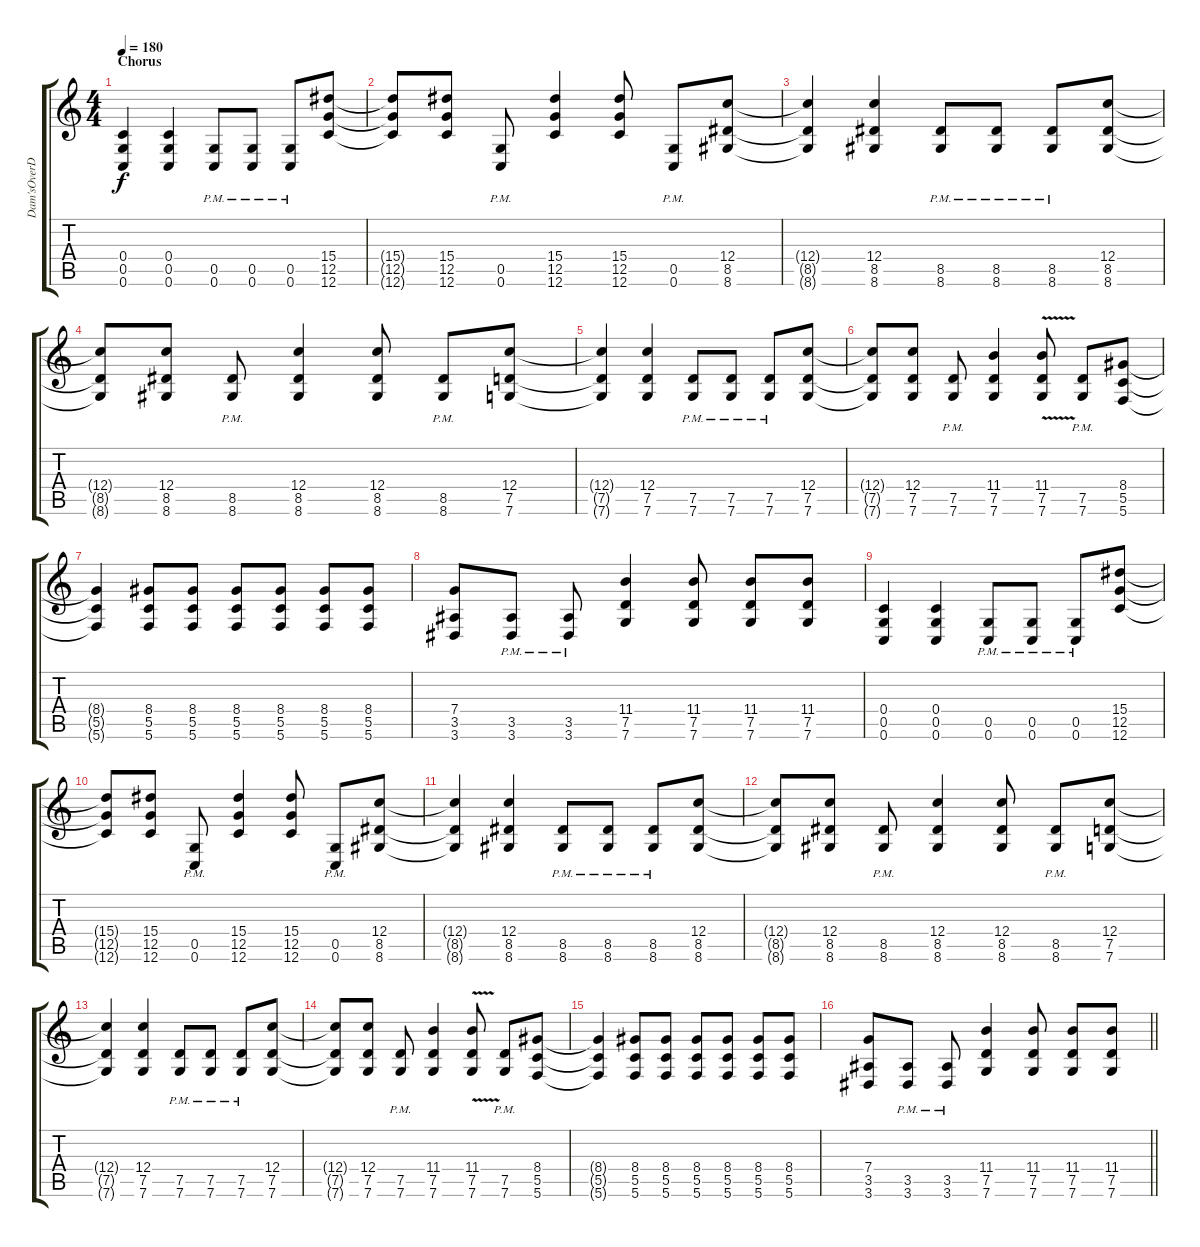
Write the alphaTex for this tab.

\track ("Dam'sOverDubs" "Dam'sOverD") {instrument distortionguitar}
\staff {score tabs}
\tuning (D4 A3 F3 C3 G2 C2) {hide}
\ts (4 4)
\section ("" "Chorus")
\tempo 180
\clef g2
\ks c
(0.4 0.5 0.6).4{dy f} (0.4 0.5 0.6).4 (0.5{pm} 0.6{pm}).8 (0.5{pm} 0.6{pm}).8 (0.5{pm} 0.6{pm}).8 (15.4 12.5 12.6).8 |
(15.4{t} 12.5{t} 12.6{t}).8 (15.4 12.5 12.6).8 (0.5{pm} 0.6{pm}).8 (15.4 12.5 12.6).4 (15.4 12.5 12.6).8 (0.5{pm} 0.6{pm}).8 (12.4 8.5 8.6).8 |
(12.4{t} 8.5{t} 8.6{t}).4 (12.4 8.5 8.6).4 (8.5{pm} 8.6{pm}).8 (8.5{pm} 8.6{pm}).8 (8.5{pm} 8.6{pm}).8 (12.4 8.5 8.6).8 |
(12.4{t} 8.5{t} 8.6{t}).8 (12.4 8.5 8.6).8 (8.5{pm} 8.6{pm}).8 (12.4 8.5 8.6).4 (12.4 8.5 8.6).8 (8.5{pm} 8.6{pm}).8 (12.4 7.5 7.6).8 |
(12.4{t} 7.5{t} 7.6{t}).4 (12.4 7.5 7.6).4 (7.5{pm} 7.6{pm}).8 (7.5{pm} 7.6{pm}).8 (7.5{pm} 7.6{pm}).8 (12.4 7.5 7.6).8 |
(12.4{t} 7.5{t} 7.6{t}).8 (12.4 7.5 7.6).8 (7.5{pm} 7.6{pm}).8 (11.4 7.5 7.6).4 (11.4{v} 7.5 7.6).8 (7.5{pm} 7.6{pm}).8 (8.4 5.5 5.6).8 |
(8.4{t} 5.5{t} 5.6{t}).4 (8.4 5.5 5.6).8 (8.4 5.5 5.6).8 (8.4 5.5 5.6).8 (8.4 5.5 5.6).8 (8.4 5.5 5.6).8 (8.4 5.5 5.6).8 |
(7.4 3.5 3.6).8 (3.5{pm} 3.6{pm}).8 (3.5{pm} 3.6{pm}).8 (11.4 7.5 7.6).4 (11.4 7.5 7.6).8 (11.4 7.5 7.6).8 (11.4 7.5 7.6).8 |
(0.4 0.5 0.6).4 (0.4 0.5 0.6).4 (0.5{pm} 0.6{pm}).8 (0.5{pm} 0.6{pm}).8 (0.5{pm} 0.6{pm}).8 (15.4 12.5 12.6).8 |
(15.4{t} 12.5{t} 12.6{t}).8 (15.4 12.5 12.6).8 (0.5{pm} 0.6{pm}).8 (15.4 12.5 12.6).4 (15.4 12.5 12.6).8 (0.5{pm} 0.6{pm}).8 (12.4 8.5 8.6).8 |
(12.4{t} 8.5{t} 8.6{t}).4 (12.4 8.5 8.6).4 (8.5{pm} 8.6{pm}).8 (8.5{pm} 8.6{pm}).8 (8.5{pm} 8.6{pm}).8 (12.4 8.5 8.6).8 |
(12.4{t} 8.5{t} 8.6{t}).8 (12.4 8.5 8.6).8 (8.5{pm} 8.6{pm}).8 (12.4 8.5 8.6).4 (12.4 8.5 8.6).8 (8.5{pm} 8.6{pm}).8 (12.4 7.5 7.6).8 |
(12.4{t} 7.5{t} 7.6{t}).4 (12.4 7.5 7.6).4 (7.5{pm} 7.6{pm}).8 (7.5{pm} 7.6{pm}).8 (7.5{pm} 7.6{pm}).8 (12.4 7.5 7.6).8 |
(12.4{t} 7.5{t} 7.6{t}).8 (12.4 7.5 7.6).8 (7.5{pm} 7.6{pm}).8 (11.4 7.5 7.6).4 (11.4{v} 7.5 7.6).8 (7.5{pm} 7.6{pm}).8 (8.4 5.5 5.6).8 |
(8.4{t} 5.5{t} 5.6{t}).4 (8.4 5.5 5.6).8 (8.4 5.5 5.6).8 (8.4 5.5 5.6).8 (8.4 5.5 5.6).8 (8.4 5.5 5.6).8 (8.4 5.5 5.6).8 |
\barLineRight lightlight
(7.4 3.5 3.6).8 (3.5{pm} 3.6{pm}).8 (3.5{pm} 3.6{pm}).8 (11.4 7.5 7.6).4 (11.4 7.5 7.6).8 (11.4 7.5 7.6).8 (11.4 7.5 7.6).8
